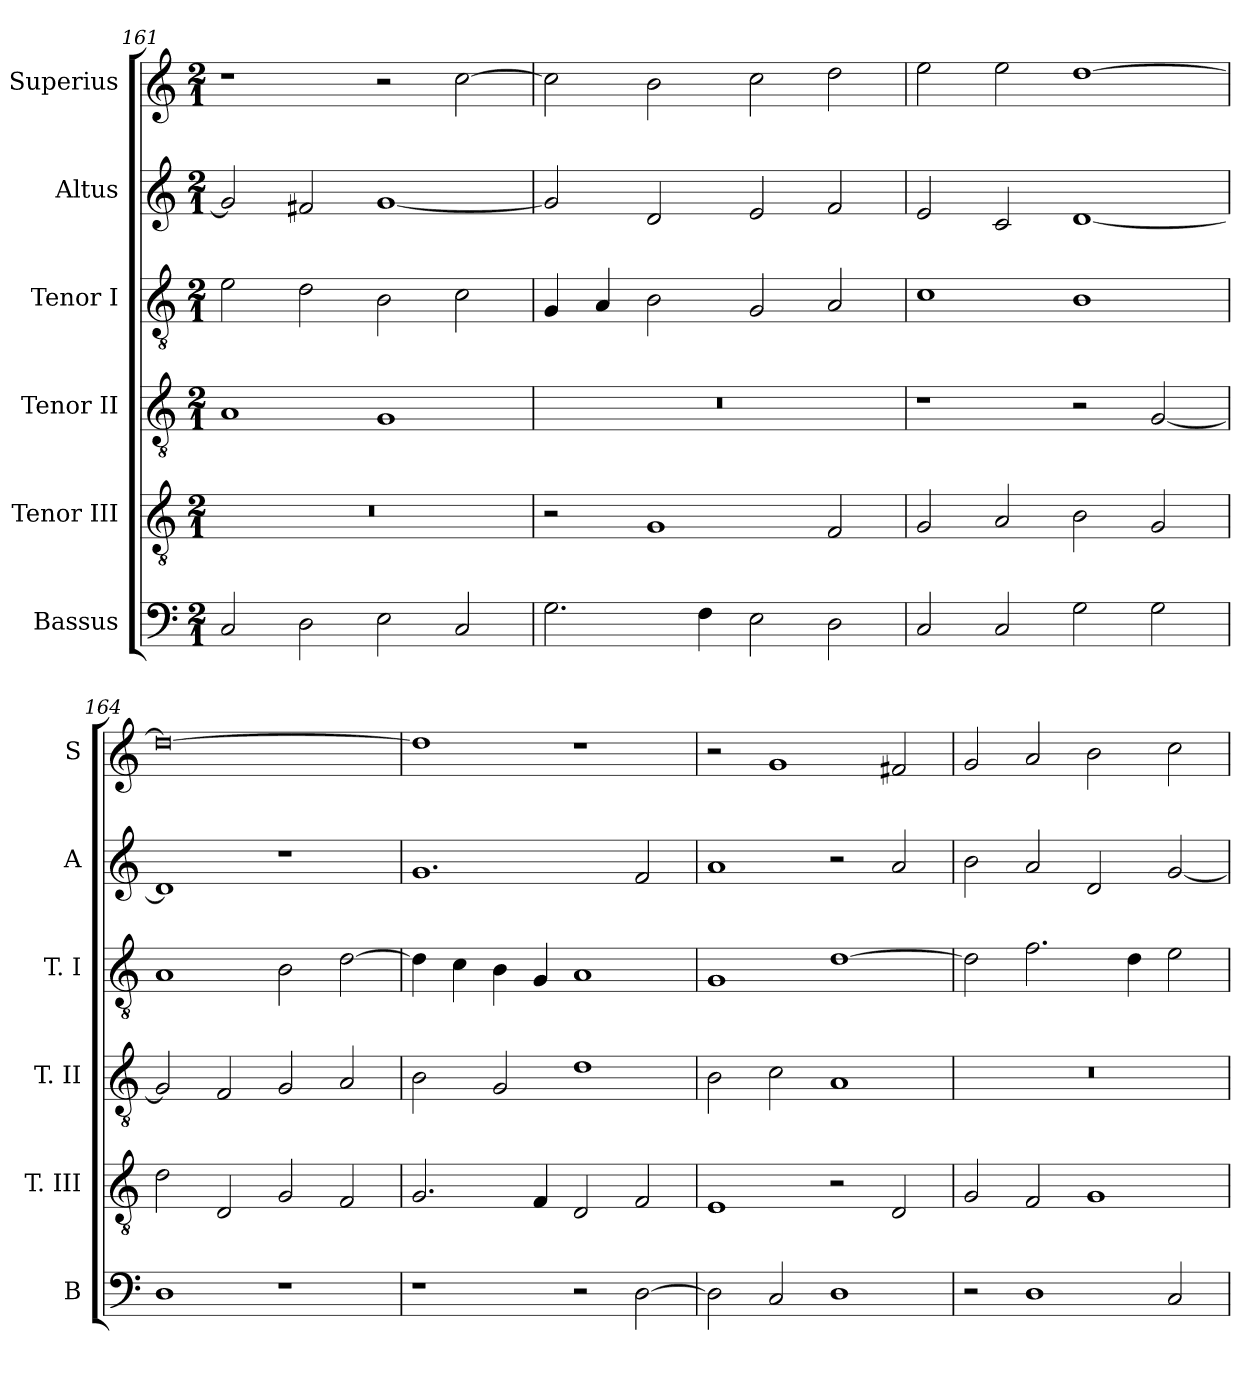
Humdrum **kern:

**kern	**kern	**kern	**kern	**kern	**kern
*part6	*part5	*part4	*part3	*part2	*part1
*staff6	*staff5	*staff4	*staff3	*staff2	*staff1
*I"Bassus	*I"Tenor III	*I"Tenor II	*I"Tenor I	*I"Altus	*I"Superius
*I'B	*I'T. III	*I'T. II	*I'T. I	*I'A	*I'S
*clefF4	*clefGv2	*clefGv2	*clefGv2	*clefG2	*clefG2
*k[]	*k[]	*k[]	*k[]	*k[]	*k[]
*C:	*C:	*C:	*C:	*C:	*C:
*M2/1	*M2/1	*M2/1	*M2/1	*M2/1	*M2/1
=161	=161	=161	=161	=161	=161
2C	0r	1A	2e	2g]	1r
2D	.	.	2d	2f#X	.
2E	.	1G	2B	[1g	2r
2C	.	.	2c	.	[2cc
=162	=162	=162	=162	=162	=162
2.G	2r	0r	4G	2g]	2cc]
.	.	.	4A	.	.
.	1G	.	2B	2d	2b
4F	.	.	.	.	.
2E	.	.	2G	2e	2cc
2D	2F	.	2A	2f	2dd
=163	=163	=163	=163	=163	=163
2C	2G	1r	1c	2e	2ee
2C	2A	.	.	2c	2ee
2G	2B	2r	1B	[1d	[1dd
2G	2G	[2G	.	.	.
=164	=164	=164	=164	=164	=164
1D	2d	2G]	1A	1d]	0dd_
.	2D	2F	.	.	.
1r	2G	2G	2B	1r	.
.	2F	2A	[2d	.	.
=165	=165	=165	=165	=165	=165
1r	2.G	2B	4d]	1.g	1dd]
.	.	.	4c	.	.
.	.	2G	4B	.	.
.	4F	.	4G	.	.
2r	2D	1d	1A	.	1r
[2D	2F	.	.	2f	.
=166	=166	=166	=166	=166	=166
2D]	1E	2B	1G	1a	2r
2C	.	2c	.	.	1g
1D	2r	1A	[1d	2r	.
.	2D	.	.	2a	2f#X
=167	=167	=167	=167	=167	=167
2r	2G	0r	2d]	2b	2g
1D	2F	.	2.f	2a	2a
.	1G	.	.	2d	2b
.	.	.	4d	.	.
2C	.	.	2e	[2g	2cc
=	=	=	=	=	=
*-	*-	*-	*-	*-	*-
